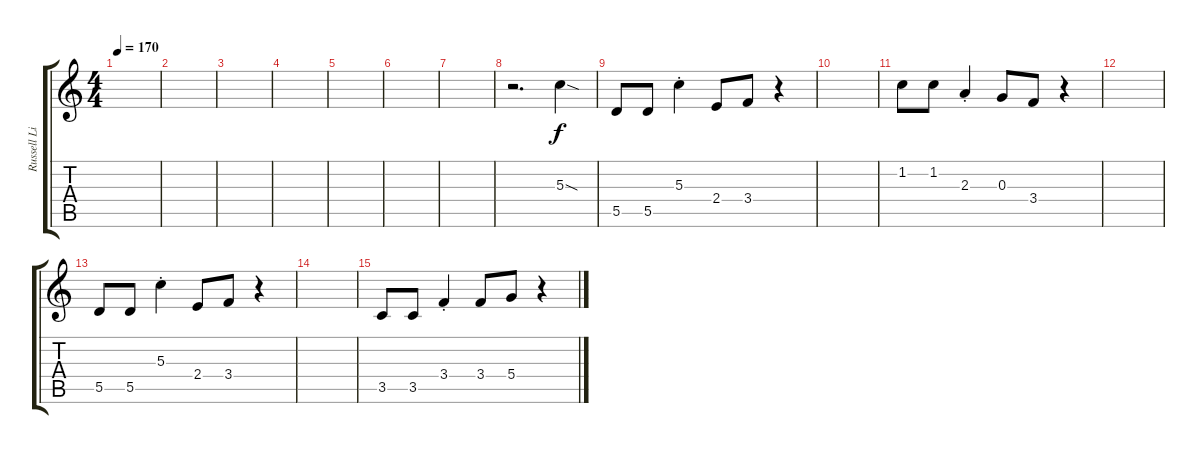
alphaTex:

\track ("Russell Lissack" "Russell Li") {instrument overdrivenguitar}
\staff {score tabs}
\tuning (E4 B3 G3 D3 A2 E2) {hide}
\ts (4 4)
\tempo 170
\clef g2
\ks c
|
|
|
|
|
|
|
r.2{d} 5.3{sod}.4 |
5.5.8 5.5.8 5.3{st}.4 2.4.8 3.4.8 r.4 |
|
1.2.8 1.2.8 2.3{st}.4 0.3.8 3.4.8 r.4 |
|
5.5.8 5.5.8 5.3{st}.4 2.4.8 3.4.8 r.4 |
|
3.5.8 3.5.8 3.4{st}.4 3.4.8 5.4.8 r.4
